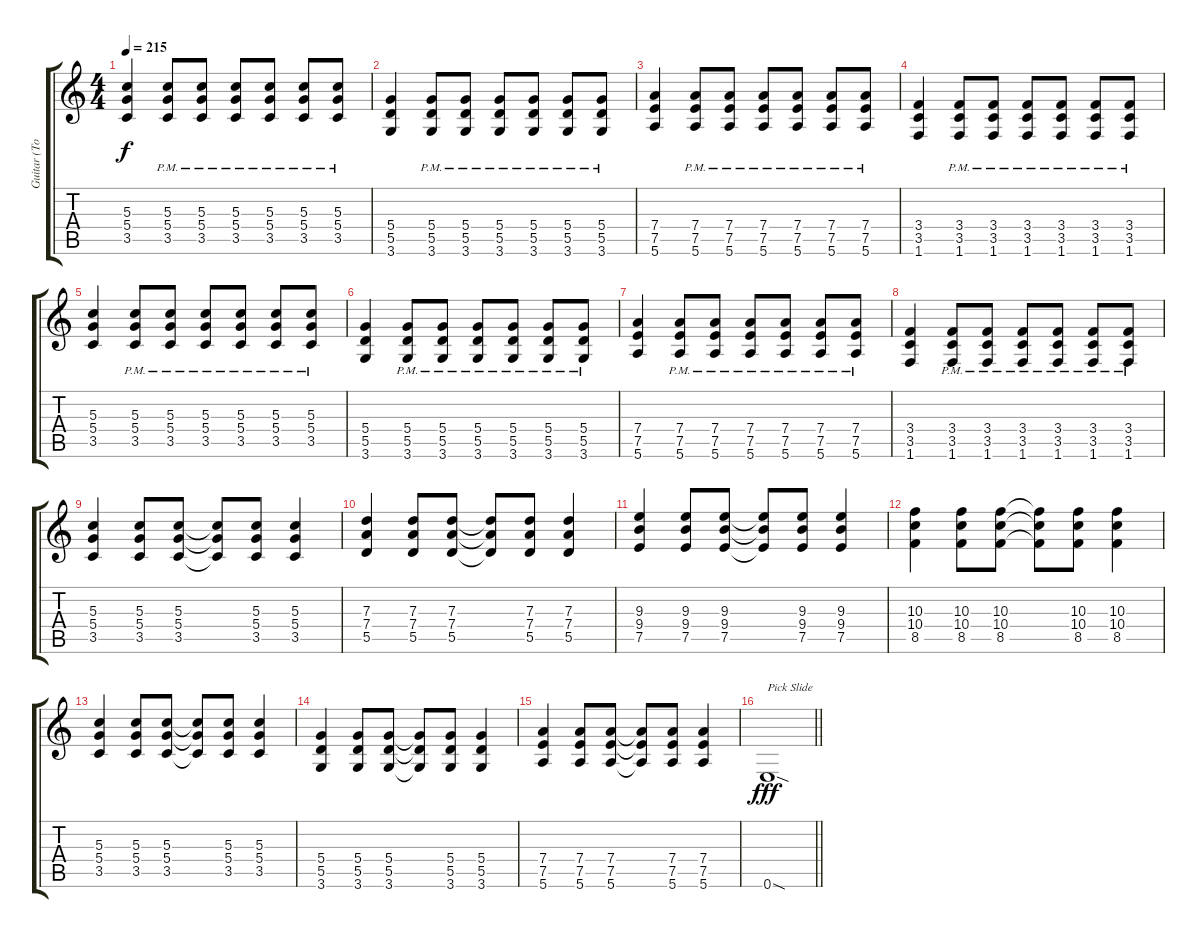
\track ("Guitar (Tom)" "Guitar (To") {instrument overdrivenguitar}
\staff {score tabs}
\tuning (E4 B3 G3 D3 A2 E2) {hide}
\ts (4 4)
\tempo 215
\clef g2
\ks c
(5.3 5.4 3.5).4{dy f} (5.3{pm} 5.4{pm} 3.5{pm}).8 (5.3{pm} 5.4{pm} 3.5{pm}).8 (5.3{pm} 5.4{pm} 3.5{pm}).8 (5.3{pm} 5.4{pm} 3.5{pm}).8 (5.3{pm} 5.4{pm} 3.5{pm}).8 (5.3{pm} 5.4{pm} 3.5{pm}).8 |
(5.4 5.5 3.6).4 (5.4{pm} 5.5{pm} 3.6{pm}).8 (5.4{pm} 5.5{pm} 3.6{pm}).8 (5.4{pm} 5.5{pm} 3.6{pm}).8 (5.4{pm} 5.5{pm} 3.6{pm}).8 (5.4{pm} 5.5{pm} 3.6{pm}).8 (5.4{pm} 5.5{pm} 3.6{pm}).8 |
(7.4 7.5 5.6).4 (7.4{pm} 7.5{pm} 5.6{pm}).8 (7.4{pm} 7.5{pm} 5.6{pm}).8 (7.4{pm} 7.5{pm} 5.6{pm}).8 (7.4{pm} 7.5{pm} 5.6{pm}).8 (7.4{pm} 7.5{pm} 5.6{pm}).8 (7.4{pm} 7.5{pm} 5.6{pm}).8 |
(3.4 3.5 1.6).4 (3.4{pm} 3.5{pm} 1.6{pm}).8 (3.4{pm} 3.5{pm} 1.6{pm}).8 (3.4{pm} 3.5{pm} 1.6{pm}).8 (3.4{pm} 3.5{pm} 1.6{pm}).8 (3.4{pm} 3.5{pm} 1.6{pm}).8 (3.4{pm} 3.5{pm} 1.6{pm}).8 |
(5.3 5.4 3.5).4 (5.3{pm} 5.4{pm} 3.5{pm}).8 (5.3{pm} 5.4{pm} 3.5{pm}).8 (5.3{pm} 5.4{pm} 3.5{pm}).8 (5.3{pm} 5.4{pm} 3.5{pm}).8 (5.3{pm} 5.4{pm} 3.5{pm}).8 (5.3{pm} 5.4{pm} 3.5{pm}).8 |
(5.4 5.5 3.6).4 (5.4{pm} 5.5{pm} 3.6{pm}).8 (5.4{pm} 5.5{pm} 3.6{pm}).8 (5.4{pm} 5.5{pm} 3.6{pm}).8 (5.4{pm} 5.5{pm} 3.6{pm}).8 (5.4{pm} 5.5{pm} 3.6{pm}).8 (5.4{pm} 5.5{pm} 3.6{pm}).8 |
(7.4 7.5 5.6).4 (7.4{pm} 7.5{pm} 5.6{pm}).8 (7.4{pm} 7.5{pm} 5.6{pm}).8 (7.4{pm} 7.5{pm} 5.6{pm}).8 (7.4{pm} 7.5{pm} 5.6{pm}).8 (7.4{pm} 7.5{pm} 5.6{pm}).8 (7.4{pm} 7.5{pm} 5.6{pm}).8 |
(3.4 3.5 1.6).4 (3.4{pm} 3.5{pm} 1.6{pm}).8 (3.4{pm} 3.5{pm} 1.6{pm}).8 (3.4{pm} 3.5{pm} 1.6{pm}).8 (3.4{pm} 3.5{pm} 1.6{pm}).8 (3.4{pm} 3.5{pm} 1.6{pm}).8 (3.4{pm} 3.5{pm} 1.6{pm}).8 |
(5.3 5.4 3.5).4 (5.3 5.4 3.5).8 (5.3 5.4 3.5).8 (5.3{t} 5.4{t} 3.5{t}).8 (5.3 5.4 3.5).8 (5.3 5.4 3.5).4 |
(7.3 7.4 5.5).4 (7.3 7.4 5.5).8 (7.3 7.4 5.5).8 (7.3{t} 7.4{t} 5.5{t}).8 (7.3 7.4 5.5).8 (7.3 7.4 5.5).4 |
(9.3 9.4 7.5).4 (9.3 9.4 7.5).8 (9.3 9.4 7.5).8 (9.3{t} 9.4{t} 7.5{t}).8 (9.3 9.4 7.5).8 (9.3 9.4 7.5).4 |
(10.3 10.4 8.5).4 (10.3 10.4 8.5).8 (10.3 10.4 8.5).8 (10.3{t} 10.4{t} 8.5{t}).8 (10.3 10.4 8.5).8 (10.3 10.4 8.5).4 |
(5.3 5.4 3.5).4 (5.3 5.4 3.5).8 (5.3 5.4 3.5).8 (5.3{t} 5.4{t} 3.5{t}).8 (5.3 5.4 3.5).8 (5.3 5.4 3.5).4 |
(5.4 5.5 3.6).4 (5.4 5.5 3.6).8 (5.4 5.5 3.6).8 (5.4{t} 5.5{t} 3.6{t}).8 (5.4 5.5 3.6).8 (5.4 5.5 3.6).4 |
(7.4 7.5 5.6).4 (7.4 7.5 5.6).8 (7.4 7.5 5.6).8 (7.4{t} 7.5{t} 5.6{t}).8 (7.4 7.5 5.6).8 (7.4 7.5 5.6).4 |
\barLineRight lightlight
0.6{sod}.1{txt "Pick Slide" dy fff}
